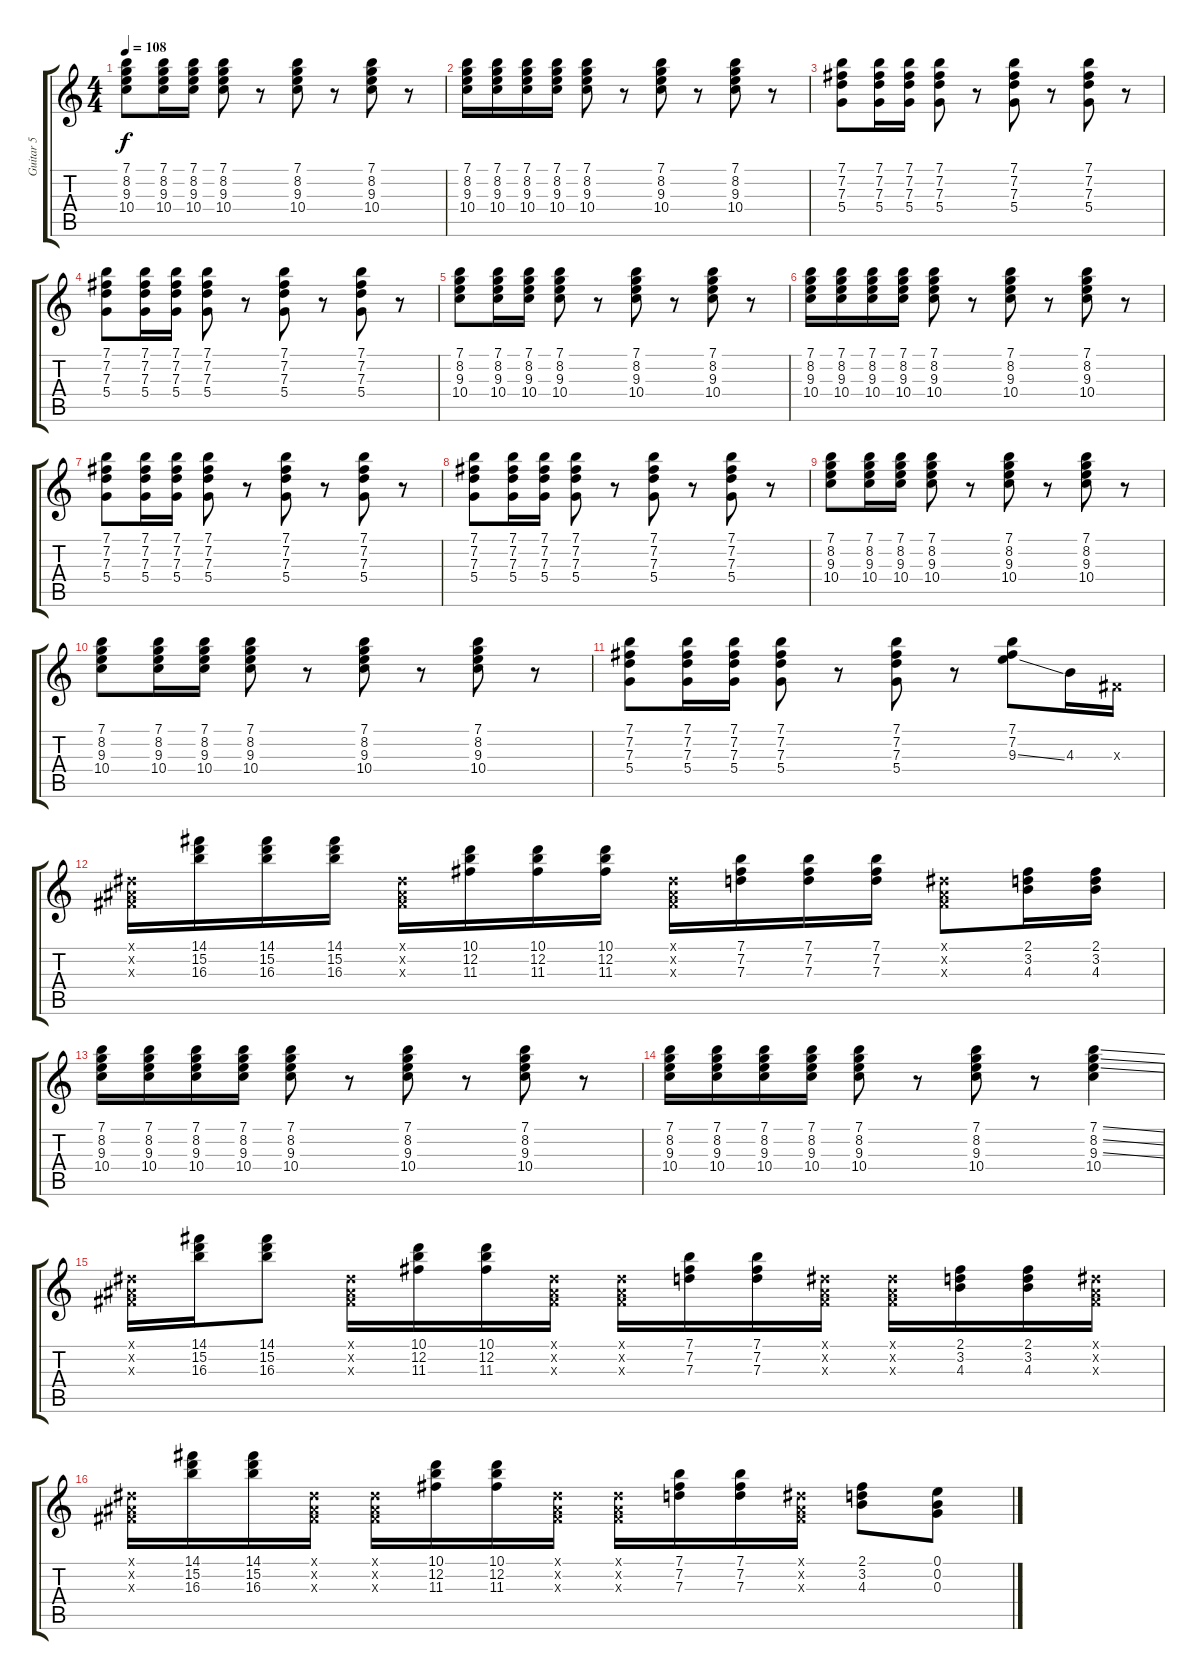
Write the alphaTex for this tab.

\track ("Guitar 5" "Guitar 5") {instrument distortionguitar}
\staff {score tabs}
\tuning (E4 B3 G3 D3 A2 E2) {hide}
\ts (4 4)
\tempo 108
\clef g2
\ks c
(7.1 8.2 9.3 10.4).8{dy f} (7.1 8.2 9.3 10.4).16 (7.1 8.2 9.3 10.4).16 (7.1 8.2 9.3 10.4).8 r.8 (7.1 8.2 9.3 10.4).8 r.8 (7.1 8.2 9.3 10.4).8 r.8 |
(7.1 8.2 9.3 10.4).16 (7.1 8.2 9.3 10.4).16 (7.1 8.2 9.3 10.4).16 (7.1 8.2 9.3 10.4).16 (7.1 8.2 9.3 10.4).8 r.8 (7.1 8.2 9.3 10.4).8 r.8 (7.1 8.2 9.3 10.4).8 r.8 |
(7.1 7.2 7.3 5.4).8 (7.1 7.2 7.3 5.4).16 (7.1 7.2 7.3 5.4).16 (7.1 7.2 7.3 5.4).8 r.8 (7.1 7.2 7.3 5.4).8 r.8 (7.1 7.2 7.3 5.4).8 r.8 |
(7.1 7.2 7.3 5.4).8 (7.1 7.2 7.3 5.4).16 (7.1 7.2 7.3 5.4).16 (7.1 7.2 7.3 5.4).8 r.8 (7.1 7.2 7.3 5.4).8 r.8 (7.1 7.2 7.3 5.4).8 r.8 |
(7.1 8.2 9.3 10.4).8 (7.1 8.2 9.3 10.4).16 (7.1 8.2 9.3 10.4).16 (7.1 8.2 9.3 10.4).8 r.8 (7.1 8.2 9.3 10.4).8 r.8 (7.1 8.2 9.3 10.4).8 r.8 |
(7.1 8.2 9.3 10.4).16 (7.1 8.2 9.3 10.4).16 (7.1 8.2 9.3 10.4).16 (7.1 8.2 9.3 10.4).16 (7.1 8.2 9.3 10.4).8 r.8 (7.1 8.2 9.3 10.4).8 r.8 (7.1 8.2 9.3 10.4).8 r.8 |
(7.1 7.2 7.3 5.4).8 (7.1 7.2 7.3 5.4).16 (7.1 7.2 7.3 5.4).16 (7.1 7.2 7.3 5.4).8 r.8 (7.1 7.2 7.3 5.4).8 r.8 (7.1 7.2 7.3 5.4).8 r.8 |
(7.1 7.2 7.3 5.4).8 (7.1 7.2 7.3 5.4).16 (7.1 7.2 7.3 5.4).16 (7.1 7.2 7.3 5.4).8 r.8 (7.1 7.2 7.3 5.4).8 r.8 (7.1 7.2 7.3 5.4).8 r.8 |
(7.1 8.2 9.3 10.4).8 (7.1 8.2 9.3 10.4).16 (7.1 8.2 9.3 10.4).16 (7.1 8.2 9.3 10.4).8 r.8 (7.1 8.2 9.3 10.4).8 r.8 (7.1 8.2 9.3 10.4).8 r.8 |
(7.1 8.2 9.3 10.4).8 (7.1 8.2 9.3 10.4).16 (7.1 8.2 9.3 10.4).16 (7.1 8.2 9.3 10.4).8 r.8 (7.1 8.2 9.3 10.4).8 r.8 (7.1 8.2 9.3 10.4).8 r.8 |
(7.1 7.2 7.3 5.4).8 (7.1 7.2 7.3 5.4).16 (7.1 7.2 7.3 5.4).16 (7.1 7.2 7.3 5.4).8 r.8 (7.1 7.2 7.3 5.4).8 r.8 (7.1 7.2 9.3{ss}).8 4.3.16 -1.3{x}.16 |
(-1.1{x} -1.2{x} -1.3{x}).16 (14.1 15.2 16.3).16 (14.1 15.2 16.3).16 (14.1 15.2 16.3).16 (-1.1{x} -1.2{x} -1.3{x}).16 (10.1 12.2 11.3).16 (10.1 12.2 11.3).16 (10.1 12.2 11.3).16 (-1.1{x} -1.2{x} -1.3{x}).16 (7.1 7.2 7.3).16 (7.1 7.2 7.3).16 (7.1 7.2 7.3).16 (-1.1{x} -1.2{x} -1.3{x}).8 (2.1 3.2 4.3).16 (2.1 3.2 4.3).16 |
(7.1 8.2 9.3 10.4).16 (7.1 8.2 9.3 10.4).16 (7.1 8.2 9.3 10.4).16 (7.1 8.2 9.3 10.4).16 (7.1 8.2 9.3 10.4).8 r.8 (7.1 8.2 9.3 10.4).8 r.8 (7.1 8.2 9.3 10.4).8 r.8 |
(7.1 8.2 9.3 10.4).16 (7.1 8.2 9.3 10.4).16 (7.1 8.2 9.3 10.4).16 (7.1 8.2 9.3 10.4).16 (7.1 8.2 9.3 10.4).8 r.8 (7.1 8.2 9.3 10.4).8 r.8 (7.1{ss} 8.2{ss} 9.3{ss} 10.4).4 |
(-1.1{x} -1.2{x} -1.3{x}).16 (14.1 15.2 16.3).16 (14.1 15.2 16.3).8 (-1.1{x} -1.2{x} -1.3{x}).16 (10.1 12.2 11.3).16 (10.1 12.2 11.3).16 (-1.1{x} -1.2{x} -1.3{x}).16 (-1.1{x} -1.2{x} -1.3{x}).16 (7.1 7.2 7.3).16 (7.1 7.2 7.3).16 (-1.1{x} -1.2{x} -1.3{x}).16 (-1.1{x} -1.2{x} -1.3{x}).16 (2.1 3.2 4.3).16 (2.1 3.2 4.3).16 (-1.1{x} -1.2{x} -1.3{x}).16 |
(-1.1{x} -1.2{x} -1.3{x}).16 (14.1 15.2 16.3).16 (14.1 15.2 16.3).16 (-1.1{x} -1.2{x} -1.3{x}).16 (-1.1{x} -1.2{x} -1.3{x}).16 (10.1 12.2 11.3).16 (10.1 12.2 11.3).16 (-1.1{x} -1.2{x} -1.3{x}).16 (-1.1{x} -1.2{x} -1.3{x}).16 (7.1 7.2 7.3).16 (7.1 7.2 7.3).16 (-1.1{x} -1.2{x} -1.3{x}).16 (2.1 3.2 4.3).8 (0.1{ss} 0.2{ss} 0.3{ss}).8
